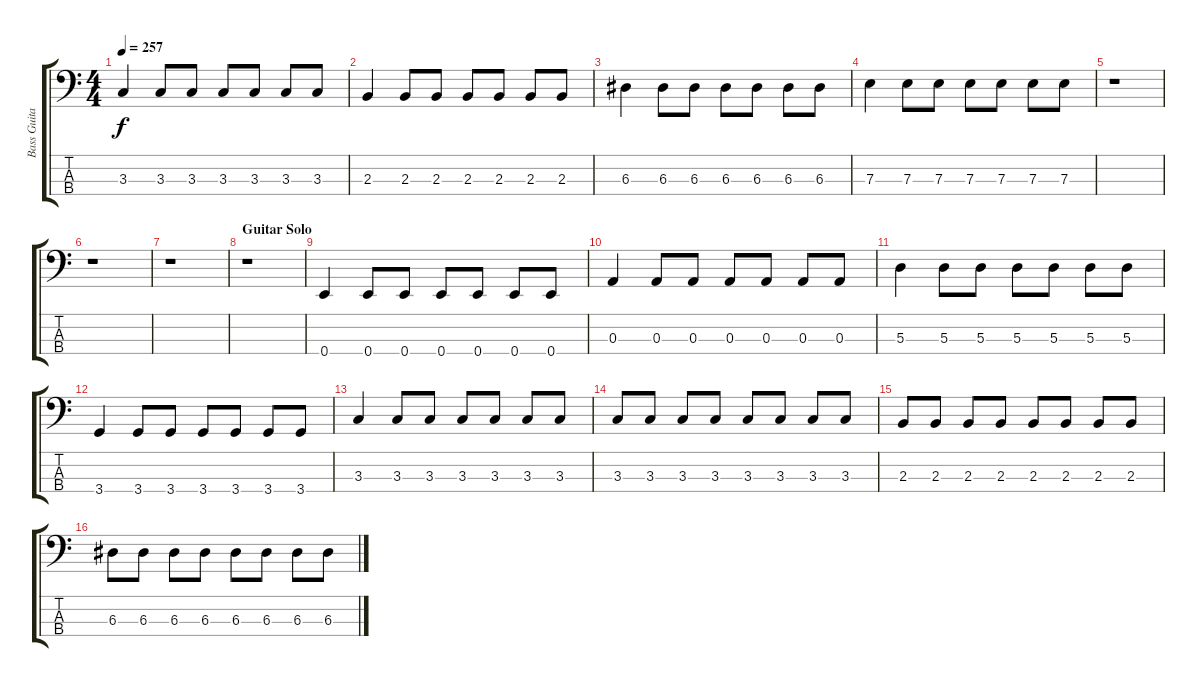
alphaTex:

\track ("Bass Guitar" "Bass Guita") {instrument electricbasspick}
\staff {score tabs}
\tuning (G2 D2 A1 E1) {hide}
\ts (4 4)
\tempo 257
\clef f4
\ks c
3.3.4{dy f} 3.3.8 3.3.8 3.3.8 3.3.8 3.3.8 3.3.8 |
2.3.4 2.3.8 2.3.8 2.3.8 2.3.8 2.3.8 2.3.8 |
6.3.4 6.3.8 6.3.8 6.3.8 6.3.8 6.3.8 6.3.8 |
7.3.4 7.3.8 7.3.8 7.3.8 7.3.8 7.3.8 7.3.8 |
r.1 |
r.1 |
r.1 |
\section ("" "Guitar Solo")
r.1 |
0.4.4 0.4.8 0.4.8 0.4.8 0.4.8 0.4.8 0.4.8 |
0.3.4 0.3.8 0.3.8 0.3.8 0.3.8 0.3.8 0.3.8 |
5.3.4 5.3.8 5.3.8 5.3.8 5.3.8 5.3.8 5.3.8 |
3.4.4 3.4.8 3.4.8 3.4.8 3.4.8 3.4.8 3.4.8 |
3.3.4 3.3.8 3.3.8 3.3.8 3.3.8 3.3.8 3.3.8 |
3.3.8 3.3.8 3.3.8 3.3.8 3.3.8 3.3.8 3.3.8 3.3.8 |
2.3.8 2.3.8 2.3.8 2.3.8 2.3.8 2.3.8 2.3.8 2.3.8 |
6.3.8 6.3.8 6.3.8 6.3.8 6.3.8 6.3.8 6.3.8 6.3.8
